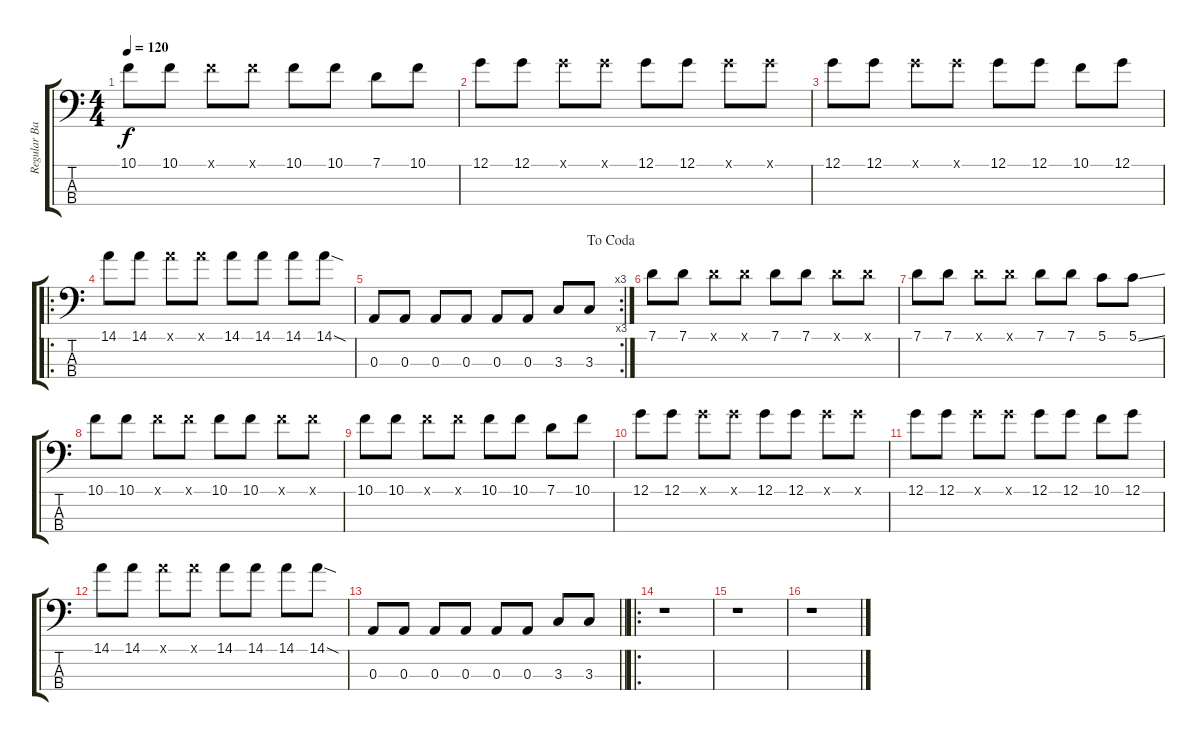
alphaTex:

\track ("Regular Bass- Murdoc Nicalls" "Regular Ba") {instrument electricbasspick}
\staff {score tabs}
\tuning (G2 D2 A1 E1) {hide}
\ts (4 4)
\tempo 120
\clef f4
\ks c
10.1.8{dy f} 10.1.8 10.1{x}.8 10.1{x}.8 10.1.8 10.1.8 7.1.8 10.1.8 |
12.1.8 12.1.8 12.1{x}.8 12.1{x}.8 12.1.8 12.1.8 12.1{x}.8 12.1{x}.8 |
12.1.8 12.1.8 12.1{x}.8 12.1{x}.8 12.1.8 12.1.8 10.1.8 12.1.8 |
\ro
14.1.8 14.1.8 14.1{x}.8 14.1{x}.8 14.1.8 14.1.8 14.1.8 14.1{sod}.8 |
\rc 3
\jump dacoda
0.3.8 0.3.8 0.3.8 0.3.8 0.3.8 0.3.8 3.3.8 3.3.8 |
7.1.8 7.1.8 7.1{x}.8 7.1{x}.8 7.1.8 7.1.8 7.1{x}.8 7.1{x}.8 |
7.1.8 7.1.8 7.1{x}.8 7.1{x}.8 7.1.8 7.1.8 5.1.8 5.1{ss}.8 |
10.1.8 10.1.8 10.1{x}.8 10.1{x}.8 10.1.8 10.1.8 10.1{x}.8 10.1{x}.8 |
10.1.8 10.1.8 10.1{x}.8 10.1{x}.8 10.1.8 10.1.8 7.1.8 10.1.8 |
12.1.8 12.1.8 12.1{x}.8 12.1{x}.8 12.1.8 12.1.8 12.1{x}.8 12.1{x}.8 |
12.1.8 12.1.8 12.1{x}.8 12.1{x}.8 12.1.8 12.1.8 10.1.8 12.1.8 |
14.1.8 14.1.8 14.1{x}.8 14.1{x}.8 14.1.8 14.1.8 14.1.8 14.1{sod}.8 |
\barLineRight lightlight
0.3.8 0.3.8 0.3.8 0.3.8 0.3.8 0.3.8 3.3.8 3.3.8 |
\ro
r.1 |
r.1 |
r.1
